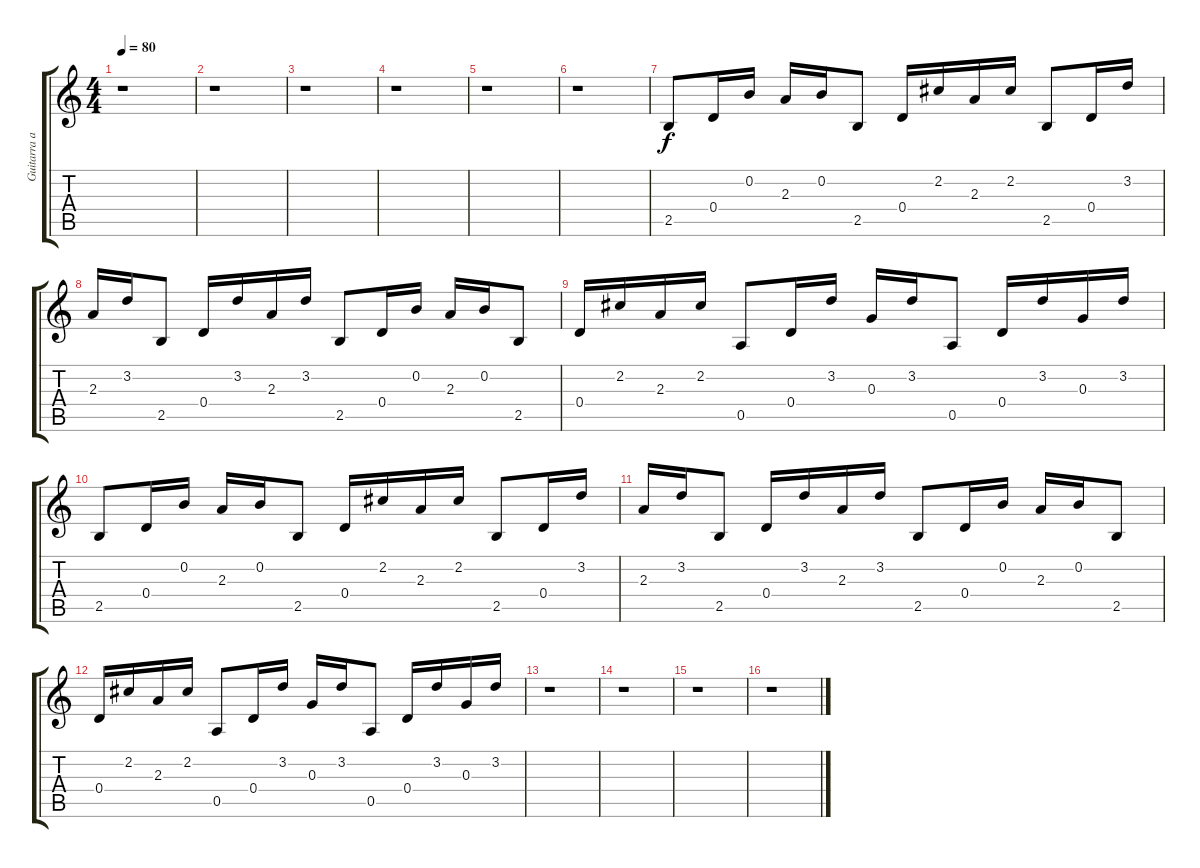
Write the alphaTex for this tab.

\track ("Guitarra arpegio" "Guitarra a") {instrument acousticguitarsteel}
\staff {score tabs}
\tuning (E4 B3 G3 D3 A2 E2) {hide}
\ts (4 4)
\tempo 80
\clef g2
\ks c
r.1{dy f} |
r.1 |
r.1 |
r.1 |
r.1 |
r.1 |
2.5.8 0.4.16 0.2.16 2.3.16 0.2.16 2.5.8 0.4.16 2.2.16 2.3.16 2.2.16 2.5.8 0.4.16 3.2.16 |
2.3.16 3.2.16 2.5.8 0.4.16 3.2.16 2.3.16 3.2.16 2.5.8 0.4.16 0.2.16 2.3.16 0.2.16 2.5.8 |
0.4.16 2.2.16 2.3.16 2.2.16 0.5.8 0.4.16 3.2.16 0.3.16 3.2.16 0.5.8 0.4.16 3.2.16 0.3.16 3.2.16 |
2.5.8 0.4.16 0.2.16 2.3.16 0.2.16 2.5.8 0.4.16 2.2.16 2.3.16 2.2.16 2.5.8 0.4.16 3.2.16 |
2.3.16 3.2.16 2.5.8 0.4.16 3.2.16 2.3.16 3.2.16 2.5.8 0.4.16 0.2.16 2.3.16 0.2.16 2.5.8 |
0.4.16 2.2.16 2.3.16 2.2.16 0.5.8 0.4.16 3.2.16 0.3.16 3.2.16 0.5.8 0.4.16 3.2.16 0.3.16 3.2.16 |
r.1 |
r.1 |
r.1 |
r.1
